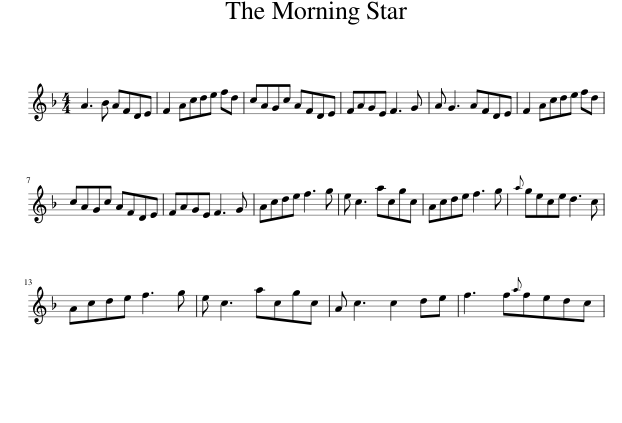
X:1
L:1/8
M:4/4
I:linebreak $
K:F
V:1 treble
V:1
 A3 B AFDE | F2 Acde fd | cAGc AFDE | FAGE F3 G | A G3 AFDE | %5
 F2 Acde fd |$ cAGc AFDE | FAGE F3 G | Acde f3 g | e c3 acgc | %10
 Acde f3 g |{a} gece d3 c |$ Acde f3 g | e c3 acgc | A c3 c2 de | %15
 f3 f{a}fedc | %16
